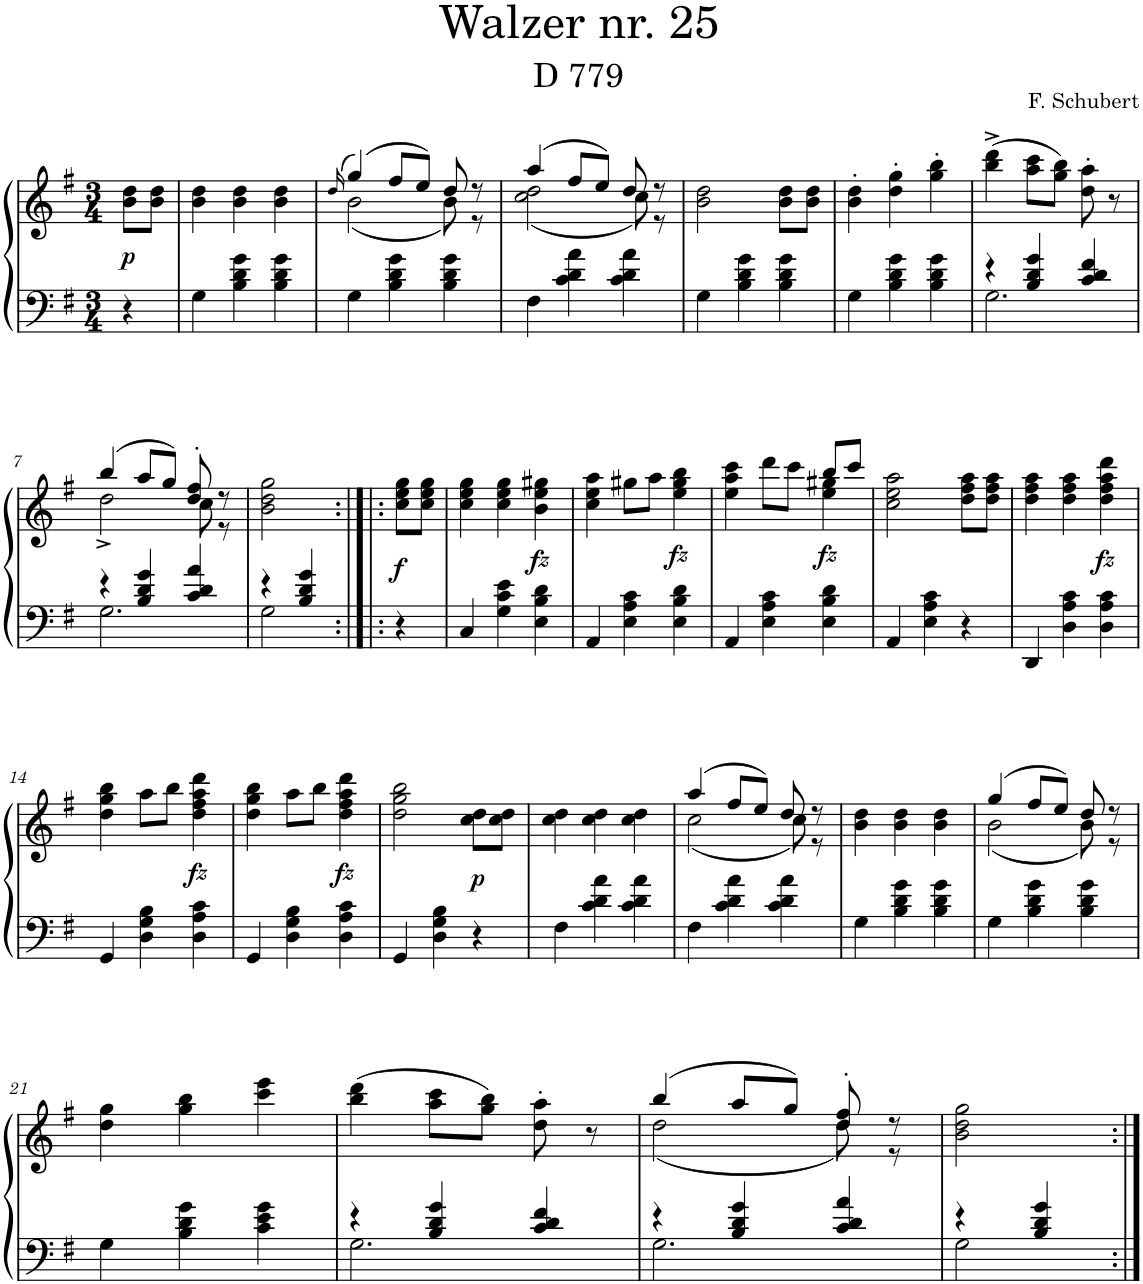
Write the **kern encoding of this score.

**kern	**kern	**dynam
*part1	*part1	*part1
*staff2	*staff1	*staff1/2
*I"Piano	*	*
*I'Pno.	*	*
*clefF4	*clefG2	*
*k[f#]	*k[f#]	*
*M3/4	*M3/4	*
=	=	=
!	!	!LO:DY:b
4r	8b\ 8dd\L	p
.	8b\ 8dd\J	.
=1	=1	=1
4G\	4b\ 4dd\	.
4B\ 4d\ 4g\	4b\ 4dd\	.
4B\ 4d\ 4g\	4b\ 4dd\	.
=2	=2	=2
.	(16qdd/	.
*	*^	*
4G\	(4gg/)	(2b\	.
4B\ 4d\ 4g\	8ff#/L	.	.
.	8ee/J)	.	.
4B\ 4d\ 4g\	8dd/	8b\)	.
.	8r	8r	.
=3	=3	=3	=3
4F#\	(4aa/	(2cc\ 2dd\	.
4c\ 4d\ 4a\	8ff#/L	.	.
.	8ee/J)	.	.
4c\ 4d\ 4a\	8dd/	8cc\)	.
.	8r	8r	.
*	*v	*v	*
=4	=4	=4
4G\	2b\ 2dd\	.
4B\ 4d\ 4g\	.	.
4B\ 4d\ 4g\	8b\ 8dd\L	.
.	8b\ 8dd\J	.
=5	=5	=5
4G\	4b\' 4dd\'	.
4B\ 4d\ 4g\	4dd\' 4gg\'	.
4B\ 4d\ 4g\	4gg\' 4bb\'	.
=6	=6	=6
*^	*	*
4r	2.G\	(4bb\^ 4ddd\^	.
4B/ 4d/ 4g/	.	8aa\ 8ccc\L	.
.	.	8gg\ 8bb\J)	.
4c/ 4d/ 4f#/	.	8dd\' 8aa\'	.
.	.	8r	.
!!LO:LB:g=z
=7	=7	=7	=7
*	*	*^	*
4r	2.G\	(4bb/	2dd^\	.
4B/ 4d/ 4g/	.	8aa/L	.	.
.	.	8gg/J)	.	.
4c/ 4d/ 4a/	.	8dd/' 8ff#/'	8cc\	.
.	.	8r	8r	.
*	*	*v	*v	*
=8	=8	=8	=8
4r	2G\	2b\ 2dd\ 2gg\	.
4B/ 4d/ 4g/	.	.	.
*v	*v	*	*
=8X1:|!|:	=8X1:|!|:	=8X1:|!|:
!	!	!LO:DY:b
4r	8cc\ 8ee\ 8gg\L	f
.	8cc\ 8ee\ 8gg\J	.
=9	=9	=9
4C/	4cc\ 4ee\ 4gg\	.
4G\ 4c\ 4e\	4cc\ 4ee\ 4gg\	.
!	!	!LO:DY:b
4E\ 4B\ 4d\	4b\ 4ee\ 4gg#X\	fz
=10	=10	=10
4AA/	4cc\ 4ee\ 4aa\	.
4E\ 4A\ 4c\	8gg#X\L	.
.	8aa\J	.
!	!	!LO:DY:b
4E\ 4B\ 4d\	4ee\ 4gg#\ 4bb\	fz
=11	=11	=11
*	*^	*
4AA/	4ee\ 4aa\ 4ccc\	2ryy	.
4E\ 4A\ 4c\	8ddd\L	.	.
.	8ccc\J	.	.
!	!	!	!LO:DY:b
4E\ 4B\ 4d\	8bb/L	4ee\ 4gg#X\	fz
.	8ccc/J	.	.
*	*v	*v	*
=12	=12	=12
4AA/	2cc\ 2ee\ 2aa\	.
4E\ 4A\ 4c\	.	.
4r	8dd\ 8ff#\ 8aa\L	.
.	8dd\ 8ff#\ 8aa\J	.
=13	=13	=13
4DD/	4dd\ 4ff#\ 4aa\	.
4D\ 4A\ 4c\	4dd\ 4ff#\ 4aa\	.
!	!	!LO:DY:b
4D\ 4A\ 4c\	4dd\ 4ff#\ 4aa\ 4ddd\	fz
!!LO:LB:g=z
=14	=14	=14
4GG/	4dd\ 4gg\ 4bb\	.
4D\ 4G\ 4B\	8aa\L	.
.	8bb\J	.
!	!	!LO:DY:b
4D\ 4A\ 4c\	4dd\ 4ff#\ 4aa\ 4ddd\	fz
=15	=15	=15
4GG/	4dd\ 4gg\ 4bb\	.
4D\ 4G\ 4B\	8aa\L	.
.	8bb\J	.
!	!	!LO:DY:b
4D\ 4A\ 4c\	4dd\ 4ff#\ 4aa\ 4ddd\	fz
=16	=16	=16
4GG/	2dd\ 2gg\ 2bb\	.
4D\ 4G\ 4B\	.	.
!	!	!LO:DY:b
4r	8cc\ 8dd\L	p
.	8cc\ 8dd\J	.
=17	=17	=17
4F#\	4cc\ 4dd\	.
4c\ 4d\ 4a\	4cc\ 4dd\	.
4c\ 4d\ 4a\	4cc\ 4dd\	.
=18	=18	=18
*	*^	*
4F#\	(4aa/	(2cc\	.
4c\ 4d\ 4a\	8ff#/L	.	.
.	8ee/J)	.	.
4c\ 4d\ 4a\	8dd/	8cc\)	.
.	8r	8r	.
*	*v	*v	*
=19	=19	=19
4G\	4b\ 4dd\	.
4B\ 4d\ 4g\	4b\ 4dd\	.
4B\ 4d\ 4g\	4b\ 4dd\	.
=20	=20	=20
*	*^	*
4G\	(4gg/	(2b\	.
4B\ 4d\ 4g\	8ff#/L	.	.
.	8ee/J)	.	.
4B\ 4d\ 4g\	8dd/	8b\)	.
.	8r	8r	.
*	*v	*v	*
!!LO:LB:g=z
=21	=21	=21
4G\	4dd\ 4gg\	.
4B\ 4d\ 4g\	4gg\ 4bb\	.
4c\ 4e\ 4g\	4ccc\ 4eee\	.
=22	=22	=22
*^	*	*
4r	2.G\	(4bb\ 4ddd\	.
4B/ 4d/ 4g/	.	8aa\ 8ccc\L	.
.	.	8gg\ 8bb\J)	.
4c/ 4d/ 4f#/	.	8dd\' 8aa\'	.
.	.	8r	.
=23	=23	=23	=23
*	*	*^	*
4r	2.G\	(4bb/	(2dd\	.
4B/ 4d/ 4g/	.	8aa/L	.	.
.	.	8gg/J)	.	.
4c/ 4d/ 4a/	.	8dd/' 8ff#/'	8dd\)	.
.	.	8r	8r	.
*	*	*v	*v	*
=24	=24	=24	=24
4r	2G\	2b\ 2dd\ 2gg\	.
4B/ 4d/ 4g/	.	.	.
*v	*v	*	*
=:|!	=:|!	=:|!
*-	*-	*-
